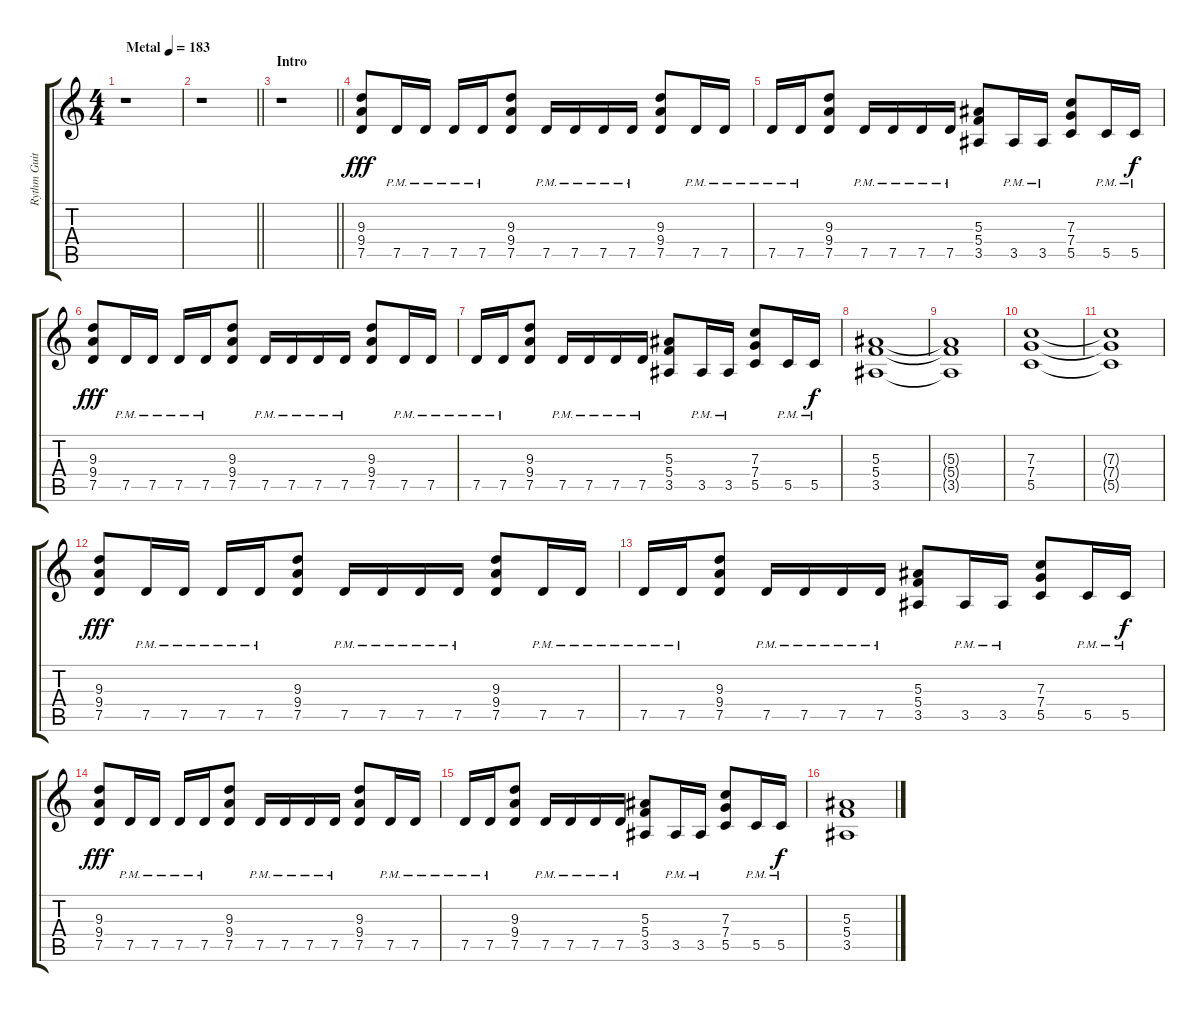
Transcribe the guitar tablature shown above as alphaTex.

\track ("Rythm Guitar II" "Rythm Guit") {instrument overdrivenguitar}
\staff {score tabs}
\tuning (D4 A3 F3 C3 G2 C2) {hide}
\ts (4 4)
\tempo (183 "Metal")
\clef g2
\ks c
r.1{dy fff instrument overdrivenguitar} |
\barLineRight lightlight
r.1 |
\section ("" "Intro")
\barLineRight lightlight
r.1 |
(9.3 9.4 7.5).8{volume 10 balance 14 instrument overdrivenguitar} 7.5{pm}.16 7.5{pm}.16 7.5{pm}.16 7.5{pm}.16 (9.3 9.4 7.5).8 7.5{pm}.16 7.5{pm}.16 7.5{pm}.16 7.5{pm}.16 (9.3 9.4 7.5).8 7.5{pm}.16 7.5{pm}.16 |
7.5{pm}.16 7.5{pm}.16 (9.3 9.4 7.5).8 7.5{pm}.16 7.5{pm}.16 7.5{pm}.16 7.5{pm}.16 (5.3 5.4 3.5).8 3.5{pm}.16 3.5{pm}.16 (7.3 7.4 5.5).8 5.5{pm}.16 5.5{pm}.16{dy f} |
(9.3 9.4 7.5).8{dy fff} 7.5{pm}.16 7.5{pm}.16 7.5{pm}.16 7.5{pm}.16 (9.3 9.4 7.5).8 7.5{pm}.16 7.5{pm}.16 7.5{pm}.16 7.5{pm}.16 (9.3 9.4 7.5).8 7.5{pm}.16 7.5{pm}.16 |
7.5{pm}.16 7.5{pm}.16 (9.3 9.4 7.5).8 7.5{pm}.16 7.5{pm}.16 7.5{pm}.16 7.5{pm}.16 (5.3 5.4 3.5).8 3.5{pm}.16 3.5{pm}.16 (7.3 7.4 5.5).8 5.5{pm}.16 5.5{pm}.16{dy f} |
(5.3 5.4 3.5).1{volume 13 balance 14} |
(5.3{t} 5.4{t} 3.5{t}).1 |
(7.3 7.4 5.5).1 |
(7.3{t} 7.4{t} 5.5{t}).1 |
(9.3 9.4 7.5).8{dy fff volume 10 balance 14} 7.5{pm}.16 7.5{pm}.16 7.5{pm}.16 7.5{pm}.16 (9.3 9.4 7.5).8 7.5{pm}.16 7.5{pm}.16 7.5{pm}.16 7.5{pm}.16 (9.3 9.4 7.5).8 7.5{pm}.16 7.5{pm}.16 |
7.5{pm}.16 7.5{pm}.16 (9.3 9.4 7.5).8 7.5{pm}.16 7.5{pm}.16 7.5{pm}.16 7.5{pm}.16 (5.3 5.4 3.5).8 3.5{pm}.16 3.5{pm}.16 (7.3 7.4 5.5).8 5.5{pm}.16 5.5{pm}.16{dy f} |
(9.3 9.4 7.5).8{dy fff} 7.5{pm}.16 7.5{pm}.16 7.5{pm}.16 7.5{pm}.16 (9.3 9.4 7.5).8 7.5{pm}.16 7.5{pm}.16 7.5{pm}.16 7.5{pm}.16 (9.3 9.4 7.5).8 7.5{pm}.16 7.5{pm}.16 |
7.5{pm}.16 7.5{pm}.16 (9.3 9.4 7.5).8 7.5{pm}.16 7.5{pm}.16 7.5{pm}.16 7.5{pm}.16 (5.3 5.4 3.5).8 3.5{pm}.16 3.5{pm}.16 (7.3 7.4 5.5).8 5.5{pm}.16 5.5{pm}.16{dy f} |
(5.3 5.4 3.5).1{volume 13 balance 14}
